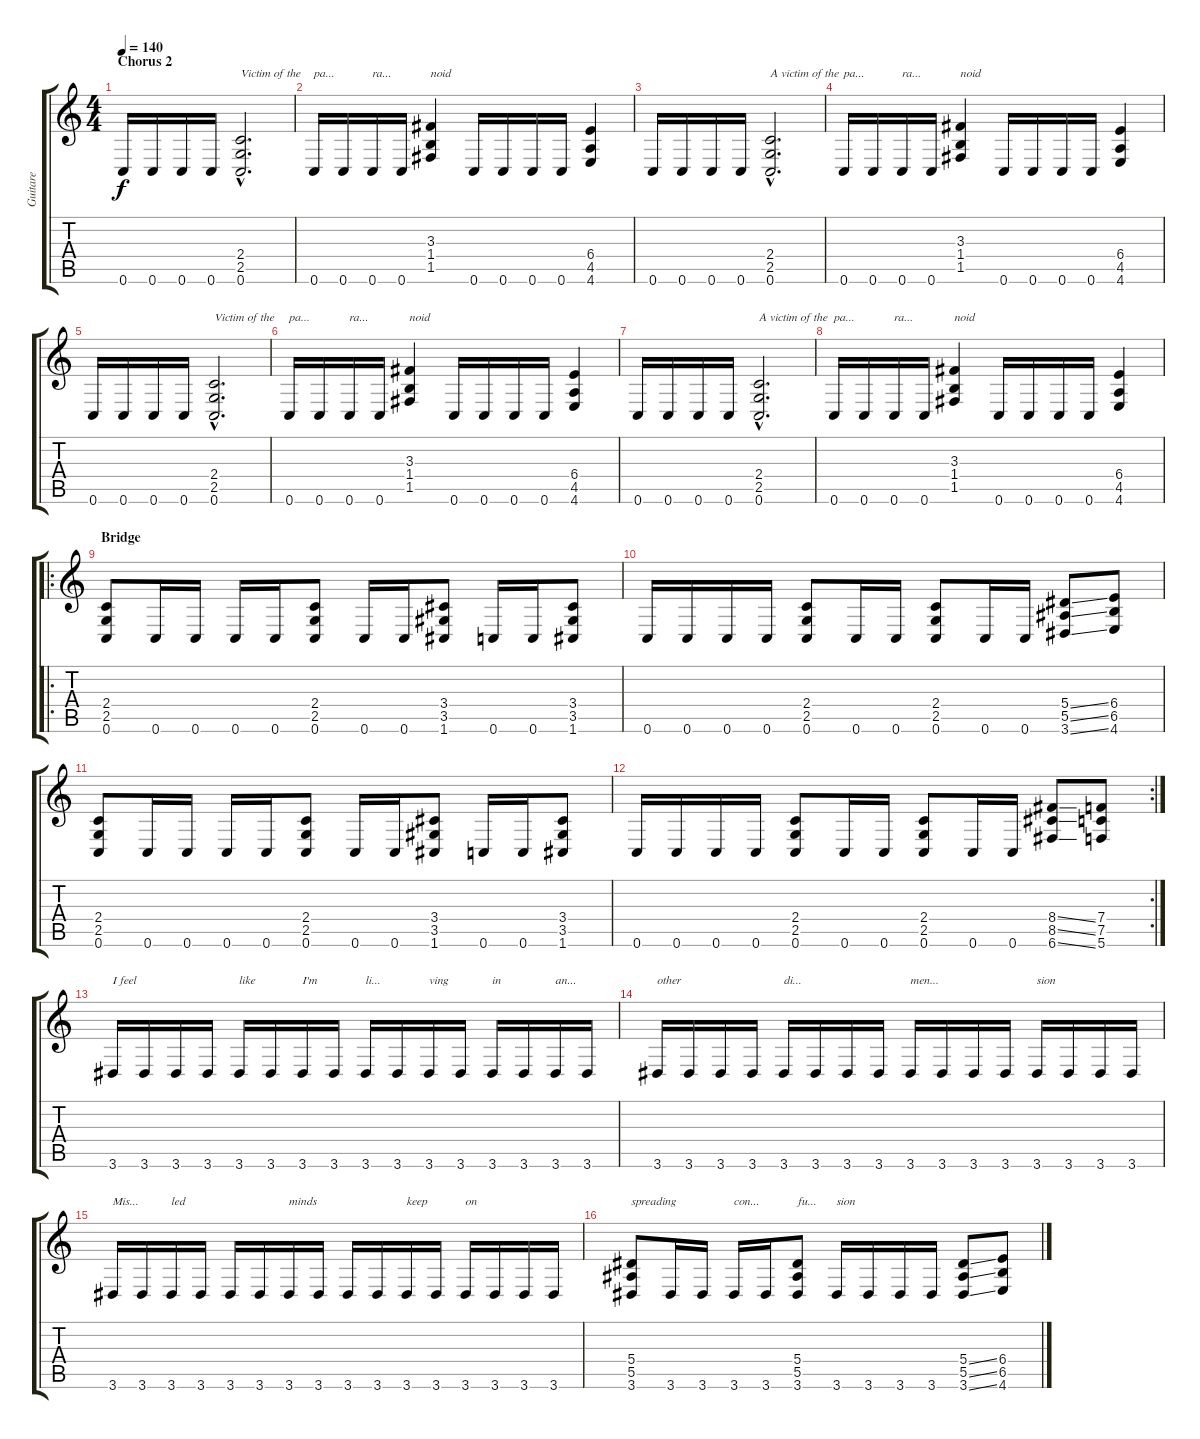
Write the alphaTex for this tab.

\track ("Guitare" "Guitare") {instrument overdrivenguitar}
\staff {score tabs}
\tuning (C4 G3 Eb3 Bb2 F2 C2) {hide}
\ts (4 4)
\section ("" "Chorus 2")
\tempo 140
\clef g2
\ks c
0.6.16{dy f} 0.6.16 0.6.16 0.6.16 (2.4{hac} 2.5{hac} 0.6{hac}).2{d txt "Victim of the"} |
0.6.16{txt "pa..."} 0.6.16 0.6.16{txt "ra..."} 0.6.16 (3.3 1.4 1.5).4{txt "noid"} 0.6.16 0.6.16 0.6.16 0.6.16 (6.4 4.5 4.6).4 |
0.6.16 0.6.16 0.6.16 0.6.16 (2.4{hac} 2.5{hac} 0.6{hac}).2{d txt "A victim of the"} |
0.6.16{txt "pa..."} 0.6.16 0.6.16{txt "ra..."} 0.6.16 (3.3 1.4 1.5).4{txt "noid"} 0.6.16 0.6.16 0.6.16 0.6.16 (6.4 4.5 4.6).4 |
0.6.16 0.6.16 0.6.16 0.6.16 (2.4{hac} 2.5{hac} 0.6{hac}).2{d txt "Victim of the"} |
0.6.16{txt "pa..."} 0.6.16 0.6.16{txt "ra..."} 0.6.16 (3.3 1.4 1.5).4{txt "noid"} 0.6.16 0.6.16 0.6.16 0.6.16 (6.4 4.5 4.6).4 |
0.6.16 0.6.16 0.6.16 0.6.16 (2.4{hac} 2.5{hac} 0.6{hac}).2{d txt "A victim of the"} |
0.6.16{txt "pa..."} 0.6.16 0.6.16{txt "ra..."} 0.6.16 (3.3 1.4 1.5).4{txt "noid"} 0.6.16 0.6.16 0.6.16 0.6.16 (6.4 4.5 4.6).4 |
\ro
\section ("" "Bridge")
(2.4 2.5 0.6).8 0.6.16 0.6.16 0.6.16 0.6.16 (2.4 2.5 0.6).8 0.6.16 0.6.16 (3.4 3.5 1.6).8 0.6.16 0.6.16 (3.4 3.5 1.6).8 |
0.6.16 0.6.16 0.6.16 0.6.16 (2.4 2.5 0.6).8 0.6.16 0.6.16 (2.4 2.5 0.6).8 0.6.16 0.6.16 (5.4{ss} 5.5{ss} 3.6{ss}).8 (6.4 6.5 4.6).8 |
(2.4 2.5 0.6).8 0.6.16 0.6.16 0.6.16 0.6.16 (2.4 2.5 0.6).8 0.6.16 0.6.16 (3.4 3.5 1.6).8 0.6.16 0.6.16 (3.4 3.5 1.6).8 |
\rc 2
0.6.16 0.6.16 0.6.16 0.6.16 (2.4 2.5 0.6).8 0.6.16 0.6.16 (2.4 2.5 0.6).8 0.6.16 0.6.16 (8.4{ss} 8.5{ss} 6.6{ss}).8 (7.4 7.5 5.6).8 |
3.6.16{txt "I feel"} 3.6.16 3.6.16 3.6.16 3.6.16{txt "like"} 3.6.16 3.6.16{txt "I'm"} 3.6.16 3.6.16{txt "li..."} 3.6.16 3.6.16{txt "ving"} 3.6.16 3.6.16{txt "in"} 3.6.16 3.6.16{txt "an..."} 3.6.16 |
3.6.16{txt "other"} 3.6.16 3.6.16 3.6.16 3.6.16{txt "di..."} 3.6.16 3.6.16 3.6.16 3.6.16{txt "men..."} 3.6.16 3.6.16 3.6.16 3.6.16{txt "sion"} 3.6.16 3.6.16 3.6.16 |
3.6.16{txt "Mis..."} 3.6.16 3.6.16{txt "led"} 3.6.16 3.6.16 3.6.16 3.6.16{txt "minds"} 3.6.16 3.6.16 3.6.16 3.6.16{txt "keep"} 3.6.16 3.6.16{txt "on"} 3.6.16 3.6.16 3.6.16 |
(5.4 5.5 3.6).8{txt "spreading"} 3.6.16 3.6.16 3.6.16{txt "con..."} 3.6.16 (5.4 5.5 3.6).8{txt "fu..."} 3.6.16{txt "sion"} 3.6.16 3.6.16 3.6.16 (5.4{ss} 5.5{ss} 3.6{ss}).8 (6.4 6.5 4.6).8
